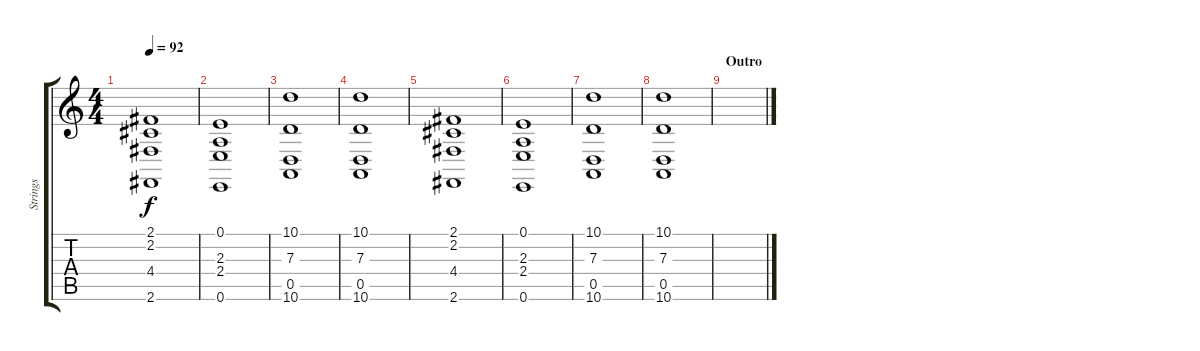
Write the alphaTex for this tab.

\track ("Strings" "Strings") {instrument tremolostrings}
\staff {score tabs}
\tuning (E4 B3 G3 D3 A2 E2) {hide}
\ts (4 4)
\tempo 92
\clef g2
\ks c
(2.1 2.2 4.4 2.6).1{dy f} |
(0.1 2.3 2.4 0.6).1 |
(10.1 7.3 0.5 10.6).1 |
(10.1 7.3 0.5 10.6).1 |
(2.1 2.2 4.4 2.6).1 |
(0.1 2.3 2.4 0.6).1 |
(10.1 7.3 0.5 10.6).1 |
(10.1 7.3 0.5 10.6).1 |
\section ("" "Outro")
